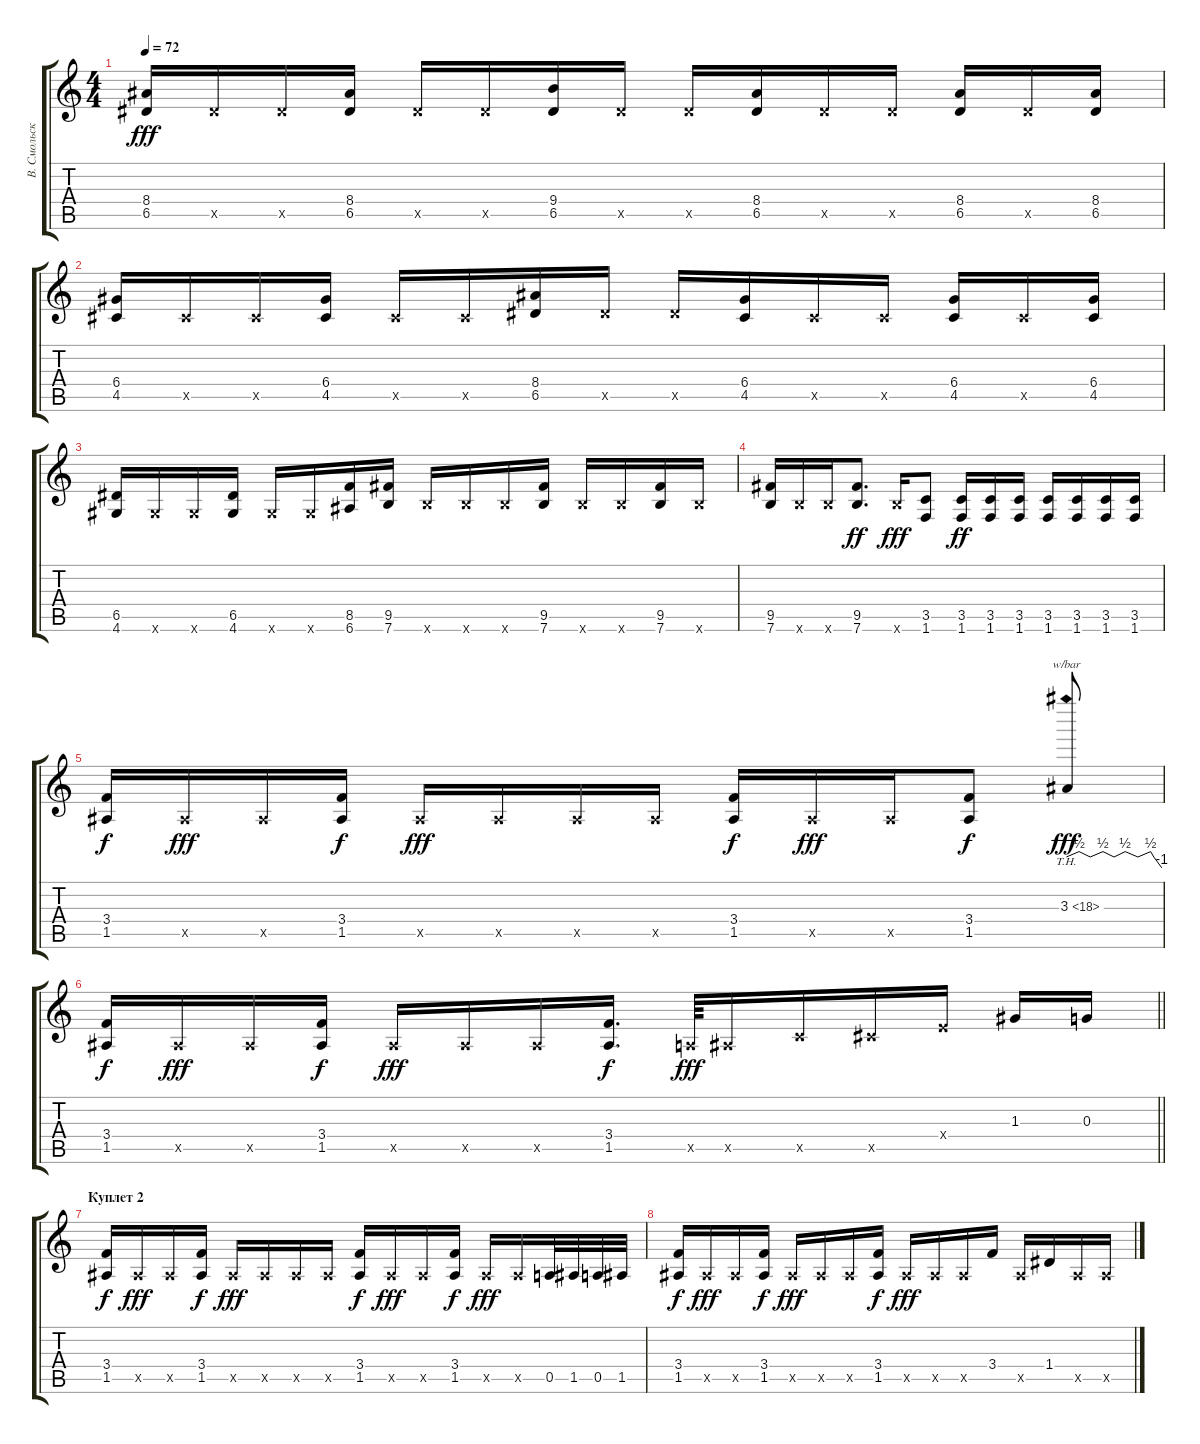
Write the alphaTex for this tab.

\track ("В. Смольский" "В. Смольск") {instrument distortionguitar}
\staff {score tabs}
\tuning (E4 B3 G3 D3 A2 E2) {hide}
\ts (4 4)
\tempo 72
\clef g2
\ks c
(8.4 6.5).16{dy fff} 6.5{x}.16 6.5{x}.16 (8.4 6.5).16 6.5{x}.16 6.5{x}.16 (9.4 6.5).16 6.5{x}.16 6.5{x}.16 (8.4 6.5).16 6.5{x}.16 6.5{x}.16 (8.4 6.5).16 6.5{x}.16 (8.4 6.5).16 |
(6.4 4.5).16 4.5{x}.16 4.5{x}.16 (6.4 4.5).16 4.5{x}.16 4.5{x}.16 (8.4 6.5).16 6.5{x}.16 6.5{x}.16 (6.4 4.5).16 4.5{x}.16 4.5{x}.16 (6.4 4.5).16 4.5{x}.16 (6.4 4.5).16 |
(6.5 4.6).16 4.6{x}.16 4.6{x}.16 (6.5 4.6).16 4.6{x}.16 4.6{x}.16 (8.5 6.6).16 (9.5 7.6).16 7.6{x}.16 7.6{x}.16 7.6{x}.16 (9.5 7.6).16 7.6{x}.16 7.6{x}.16 (9.5 7.6).16 7.6{x}.16 |
(9.5 7.6).16 7.6{x}.16 7.6{x}.16 (9.5 7.6).8{d dy ff} 7.6{x}.16{dy fff} (3.5 1.6).8 (3.5 1.6).16{dy ff} (3.5 1.6).16 (3.5 1.6).16 (3.5 1.6).16 (3.5 1.6).16 (3.5 1.6).16 (3.5 1.6).16 |
(3.4 1.5).16{dy f} 1.5{x}.16{dy fff} 1.5{x}.16 (3.4 1.5).16{dy f} 1.5{x}.16{dy fff} 1.5{x}.16 1.5{x}.16 1.5{x}.16 (3.4 1.5).16{dy f} 1.5{x}.16{dy fff} 1.5{x}.16 (3.4 1.5).8{dy f} 3.3{th 15}.8{tbe (custom default 0 0 8 2 15 0 23 2 30 0 37 2 45 0 53 2 55 0 60 -4) dy fff} |
\barLineRight lightlight
(3.4 1.5).16{dy f} 1.5{x}.16{dy fff} 1.5{x}.16 (3.4 1.5).16{dy f} 1.5{x}.16{dy fff} 1.5{x}.16 1.5{x}.16 (3.4 1.5).16{d dy f} 0.5{x}.64{dy fff} 1.5{x}.16 3.5{x}.16 4.5{x}.16 2.4{x}.16 1.3.16 0.3.16 |
\section ("" "Куплет 2")
(3.4 1.5).16{dy f} 1.5{x}.16{dy fff} 1.5{x}.16 (3.4 1.5).16{dy f} 1.5{x}.16{dy fff} 1.5{x}.16 1.5{x}.16 1.5{x}.16 (3.4 1.5).16{dy f} 1.5{x}.16{dy fff} 1.5{x}.16 (3.4 1.5).16{dy f} 1.5{x}.16{dy fff} 1.5{x}.16 0.5.32 1.5.32 0.5.32 1.5.32 |
(3.4 1.5).16{dy f} 1.5{x}.16{dy fff} 1.5{x}.16 (3.4 1.5).16{dy f} 1.5{x}.16{dy fff} 1.5{x}.16 1.5{x}.16 (3.4 1.5).16{dy f} 1.5{x}.16{dy fff} 1.5{x}.16 1.5{x}.16 3.4.16 1.5{x}.16 1.4.16 1.5{x}.16 1.5{x}.16
